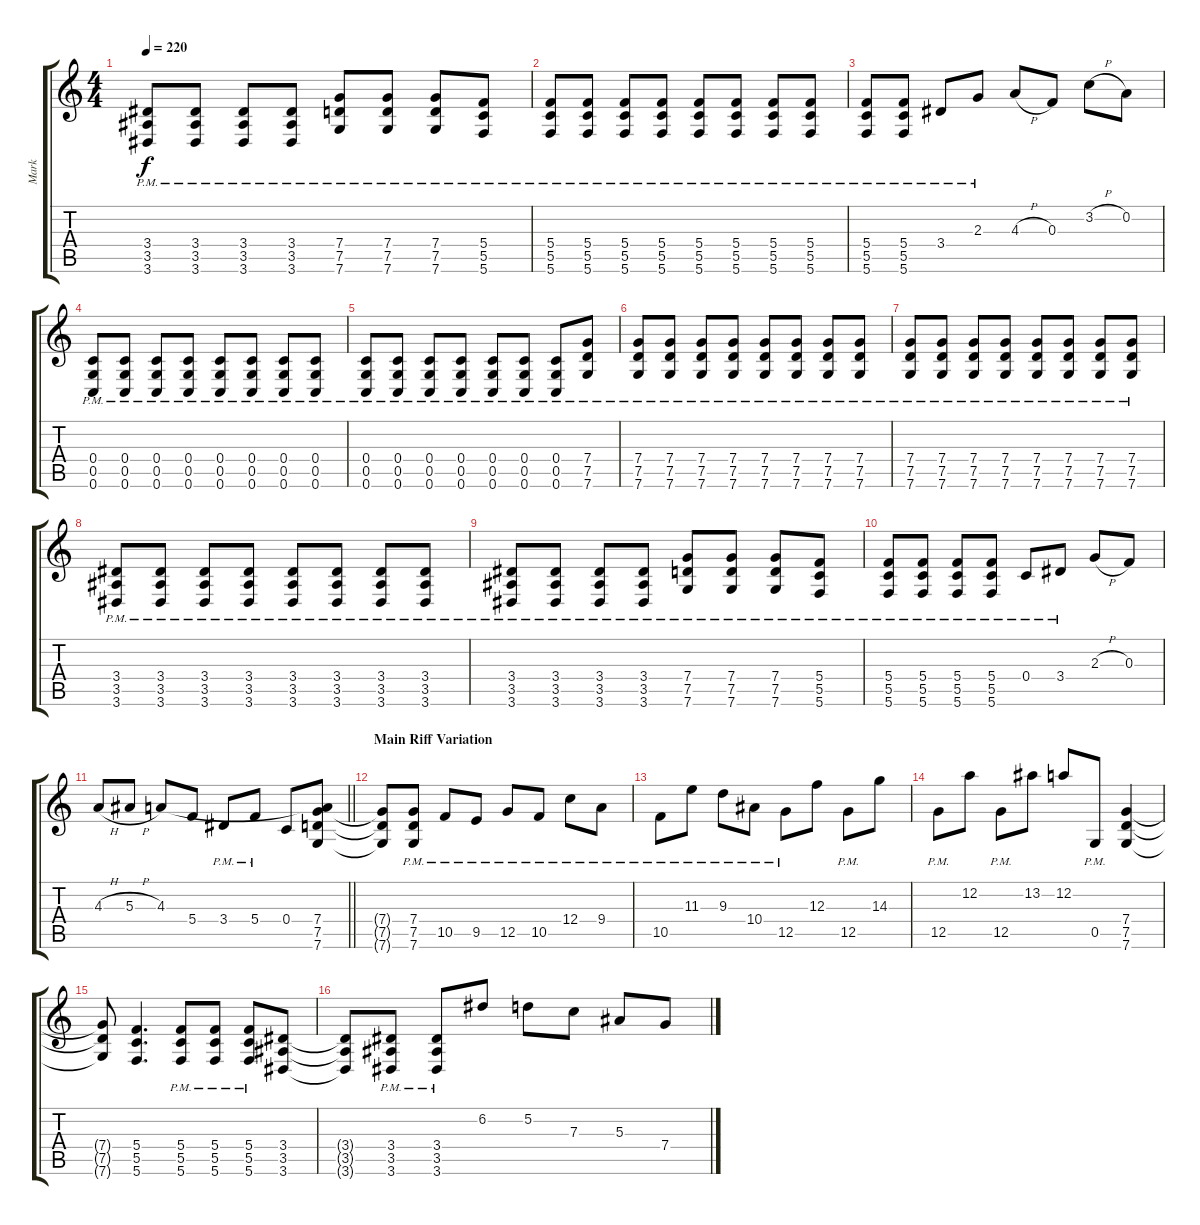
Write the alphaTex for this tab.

\track ("Mark" "Mark") {instrument overdrivenguitar}
\staff {score tabs}
\tuning (D4 A3 F3 C3 G2 C2) {hide}
\ts (4 4)
\tempo 220
\clef g2
\ks c
(3.4{pm} 3.5{pm} 3.6{pm}).8{dy f} (3.4{pm} 3.5{pm} 3.6{pm}).8 (3.4{pm} 3.5{pm} 3.6{pm}).8 (3.4{pm} 3.5{pm} 3.6{pm}).8 (7.4{pm} 7.5{pm} 7.6{pm}).8 (7.4{pm} 7.5{pm} 7.6{pm}).8 (7.4{pm} 7.5{pm} 7.6{pm}).8 (5.4{pm} 5.5{pm} 5.6{pm}).8 |
(5.4{pm} 5.5{pm} 5.6{pm}).8 (5.4{pm} 5.5{pm} 5.6{pm}).8 (5.4{pm} 5.5{pm} 5.6{pm}).8 (5.4{pm} 5.5{pm} 5.6{pm}).8 (5.4{pm} 5.5{pm} 5.6{pm}).8 (5.4{pm} 5.5{pm} 5.6{pm}).8 (5.4{pm} 5.5{pm} 5.6{pm}).8 (5.4{pm} 5.5{pm} 5.6{pm}).8 |
(5.4{pm} 5.5{pm} 5.6{pm}).8 (5.4{pm} 5.5{pm} 5.6{pm}).8 3.4{pm}.8 2.3{pm}.8 4.3{h}.8 0.3.8 3.2{h}.8 0.2.8 |
(0.4{pm} 0.5{pm} 0.6{pm}).8 (0.4{pm} 0.5{pm} 0.6{pm}).8 (0.4{pm} 0.5{pm} 0.6{pm}).8 (0.4{pm} 0.5{pm} 0.6{pm}).8 (0.4{pm} 0.5{pm} 0.6{pm}).8 (0.4{pm} 0.5{pm} 0.6{pm}).8 (0.4{pm} 0.5{pm} 0.6{pm}).8 (0.4{pm} 0.5{pm} 0.6{pm}).8 |
(0.4{pm} 0.5{pm} 0.6{pm}).8 (0.4{pm} 0.5{pm} 0.6{pm}).8 (0.4{pm} 0.5{pm} 0.6{pm}).8 (0.4{pm} 0.5{pm} 0.6{pm}).8 (0.4{pm} 0.5{pm} 0.6{pm}).8 (0.4{pm} 0.5{pm} 0.6{pm}).8 (0.4{pm} 0.5{pm} 0.6{pm}).8 (7.4{pm} 7.5{pm} 7.6{pm}).8 |
(7.4{pm} 7.5{pm} 7.6{pm}).8 (7.4{pm} 7.5{pm} 7.6{pm}).8 (7.4{pm} 7.5{pm} 7.6{pm}).8 (7.4{pm} 7.5{pm} 7.6{pm}).8 (7.4{pm} 7.5{pm} 7.6{pm}).8 (7.4{pm} 7.5{pm} 7.6{pm}).8 (7.4{pm} 7.5{pm} 7.6{pm}).8 (7.4{pm} 7.5{pm} 7.6{pm}).8 |
(7.4{pm} 7.5{pm} 7.6{pm}).8 (7.4{pm} 7.5{pm} 7.6{pm}).8 (7.4{pm} 7.5{pm} 7.6{pm}).8 (7.4{pm} 7.5{pm} 7.6{pm}).8 (7.4{pm} 7.5{pm} 7.6{pm}).8 (7.4{pm} 7.5{pm} 7.6{pm}).8 (7.4{pm} 7.5{pm} 7.6{pm}).8 (7.4{pm} 7.5{pm} 7.6{pm}).8 |
(3.4{pm} 3.5{pm} 3.6{pm}).8 (3.4{pm} 3.5{pm} 3.6{pm}).8 (3.4{pm} 3.5{pm} 3.6{pm}).8 (3.4{pm} 3.5{pm} 3.6{pm}).8 (3.4{pm} 3.5{pm} 3.6{pm}).8 (3.4{pm} 3.5{pm} 3.6{pm}).8 (3.4{pm} 3.5{pm} 3.6{pm}).8 (3.4{pm} 3.5{pm} 3.6{pm}).8 |
(3.4{pm} 3.5{pm} 3.6{pm}).8 (3.4{pm} 3.5{pm} 3.6{pm}).8 (3.4{pm} 3.5{pm} 3.6{pm}).8 (3.4{pm} 3.5{pm} 3.6{pm}).8 (7.4{pm} 7.5{pm} 7.6{pm}).8 (7.4{pm} 7.5{pm} 7.6{pm}).8 (7.4{pm} 7.5{pm} 7.6{pm}).8 (5.4{pm} 5.5{pm} 5.6{pm}).8 |
(5.4{pm} 5.5{pm} 5.6{pm}).8 (5.4{pm} 5.5{pm} 5.6{pm}).8 (5.4{pm} 5.5{pm} 5.6{pm}).8 (5.4{pm} 5.5{pm} 5.6{pm}).8 0.4{pm}.8 3.4{pm}.8 2.3{h}.8 0.3.8 |
\barLineRight lightlight
4.3{h}.8 5.3{h}.8 4.3.8 5.4.8 3.4{pm}.8 5.4{pm}.8 0.4.8 (4.3{t} 7.4 7.5 7.6).8 |
\section ("" "Main Riff Variation")
(7.4{t} 7.5{t} 7.6{t}).8 (7.4{pm} 7.5 7.6{pm}).8 10.5{pm}.8 9.5{pm}.8 12.5{pm}.8 10.5{pm}.8 12.4{pm}.8 9.4{pm}.8 |
10.5{pm}.8 11.3{pm}.8 9.3{pm}.8 10.4{pm}.8 12.5{pm}.8 12.3.8 12.5{pm}.8 14.3.8 |
12.5{pm}.8 12.2.8 12.5{pm}.8 13.2.8 12.2.8 0.5{pm}.8 (7.4 7.5 7.6).4 |
(7.4{t} 7.5{t} 7.6{t}).8 (5.4 5.5 5.6).4{d} (5.4{pm} 5.5{pm} 5.6{pm}).8 (5.4{pm} 5.5{pm} 5.6{pm}).8 (5.4{pm} 5.5{pm} 5.6{pm}).8 (3.4 3.5 3.6).8 |
(3.4{t} 3.5{t} 3.6{t}).8 (3.4{pm} 3.5{pm} 3.6{pm}).8 (3.4{pm} 3.5{pm} 3.6{pm}).8 6.2.8 5.2.8 7.3.8 5.3.8 7.4.8
